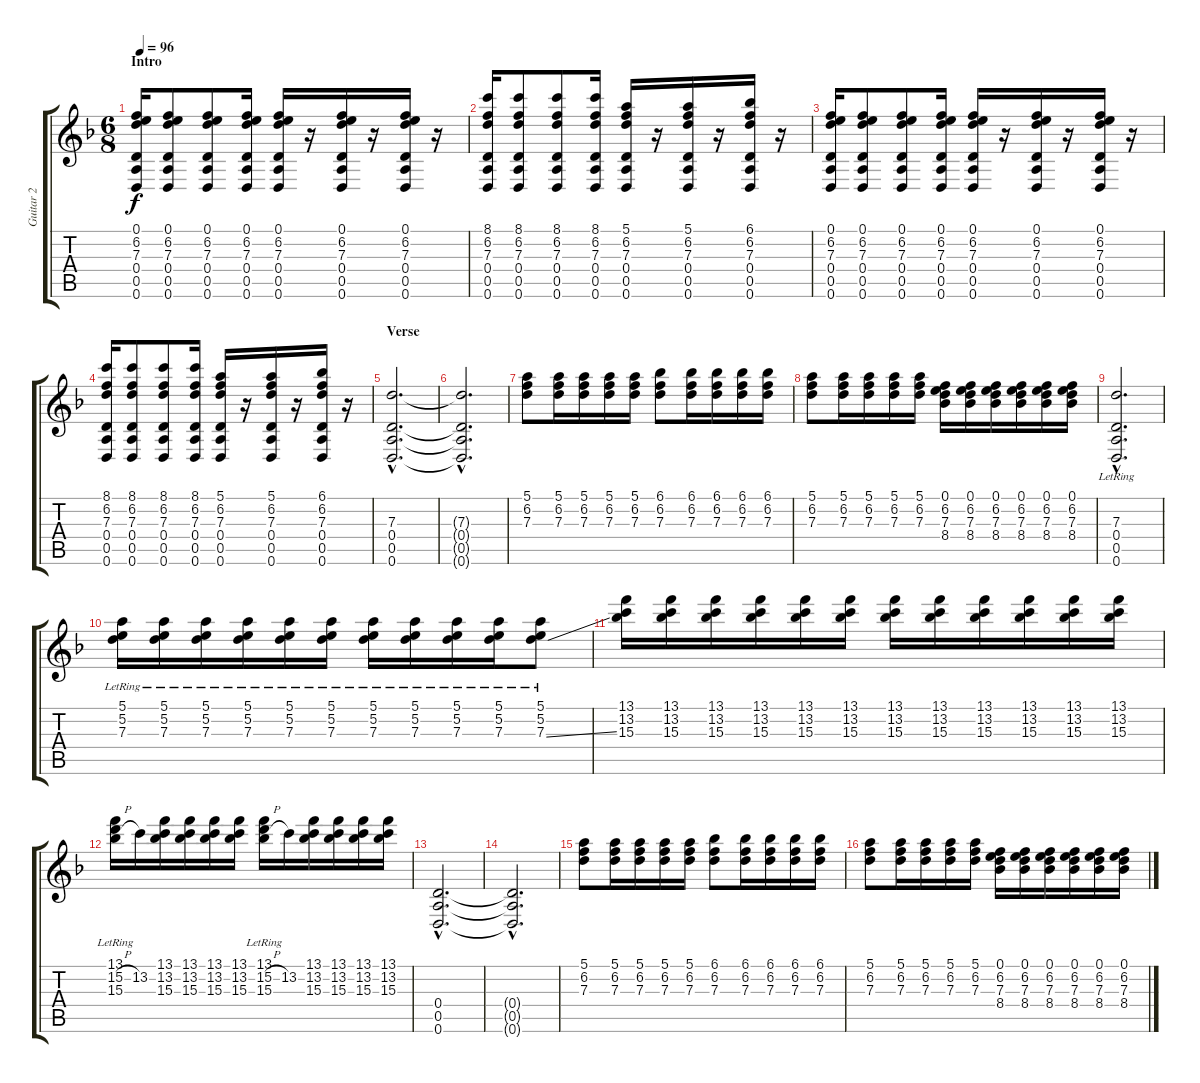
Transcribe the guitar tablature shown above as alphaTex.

\track ("Guitar 2" "Guitar 2") {instrument distortionguitar}
\staff {score tabs}
\tuning (E4 B3 G3 D3 A2 D2) {hide}
\ts (6 8)
\section ("" "Intro")
\tempo 96
\clef g2
\ks f
(0.1 6.2 7.3 0.4 0.5 0.6).16{dy f instrument distortionguitar} (0.1 6.2 7.3 0.4 0.5 0.6).8 (0.1 6.2 7.3 0.4 0.5 0.6).8 (0.1 6.2 7.3 0.4 0.5 0.6).16 (0.1 6.2 7.3 0.4 0.5 0.6).16 r.16 (0.1 6.2 7.3 0.4 0.5 0.6).16 r.16 (0.1 6.2 7.3 0.4 0.5 0.6).16 r.16 |
(8.1 6.2 7.3 0.4 0.5 0.6).16 (8.1 6.2 7.3 0.4 0.5 0.6).8 (8.1 6.2 7.3 0.4 0.5 0.6).8 (8.1 6.2 7.3 0.4 0.5 0.6).16 (5.1 6.2 7.3 0.4 0.5 0.6).16 r.16 (5.1 6.2 7.3 0.4 0.5 0.6).16 r.16 (6.1 6.2 7.3 0.4 0.5 0.6).16 r.16 |
(0.1 6.2 7.3 0.4 0.5 0.6).16 (0.1 6.2 7.3 0.4 0.5 0.6).8 (0.1 6.2 7.3 0.4 0.5 0.6).8 (0.1 6.2 7.3 0.4 0.5 0.6).16 (0.1 6.2 7.3 0.4 0.5 0.6).16 r.16 (0.1 6.2 7.3 0.4 0.5 0.6).16 r.16 (0.1 6.2 7.3 0.4 0.5 0.6).16 r.16 |
(8.1 6.2 7.3 0.4 0.5 0.6).16 (8.1 6.2 7.3 0.4 0.5 0.6).8 (8.1 6.2 7.3 0.4 0.5 0.6).8 (8.1 6.2 7.3 0.4 0.5 0.6).16 (5.1 6.2 7.3 0.4 0.5 0.6).16 r.16 (5.1 6.2 7.3 0.4 0.5 0.6).16 r.16 (6.1 6.2 7.3 0.4 0.5 0.6).16 r.16 |
\section ("" "Verse")
(7.3{hac} 0.4{hac} 0.5{hac} 0.6{hac}).2{d} |
(7.3{hac t} 0.4{hac t} 0.5{hac t} 0.6{hac t}).2{d} |
(5.1 6.2 7.3).8 (5.1 6.2 7.3).16 (5.1 6.2 7.3).16 (5.1 6.2 7.3).16 (5.1 6.2 7.3).16 (6.1 6.2 7.3).8 (6.1 6.2 7.3).16 (6.1 6.2 7.3).16 (6.1 6.2 7.3).16 (6.1 6.2 7.3).16 |
(5.1 6.2 7.3).8 (5.1 6.2 7.3).16 (5.1 6.2 7.3).16 (5.1 6.2 7.3).16 (5.1 6.2 7.3).16 (0.1 6.2 7.3 8.4).16 (0.1 6.2 7.3 8.4).16 (0.1 6.2 7.3 8.4).16 (0.1 6.2 7.3 8.4).16 (0.1 6.2 7.3 8.4).16 (0.1 6.2 7.3 8.4).16 |
(7.3{hac lr} 0.4{hac lr} 0.5{hac lr} 0.6{hac lr}).2{d} |
(5.1{lr} 5.2{lr} 7.3{lr}).16 (5.1{lr} 5.2{lr} 7.3{lr}).16 (5.1{lr} 5.2{lr} 7.3{lr}).16 (5.1{lr} 5.2{lr} 7.3{lr}).16 (5.1{lr} 5.2{lr} 7.3{lr}).16 (5.1{lr} 5.2{lr} 7.3{lr}).16 (5.1{lr} 5.2{lr} 7.3{lr}).16 (5.1{lr} 5.2{lr} 7.3{lr}).16 (5.1{lr} 5.2{lr} 7.3{lr}).16 (5.1{lr} 5.2{lr} 7.3{lr}).16 (5.1{lr} 5.2{lr} 7.3{ss}).8 |
(13.1 13.2 15.3).16 (13.1 13.2 15.3).16 (13.1 13.2 15.3).16 (13.1 13.2 15.3).16 (13.1 13.2 15.3).16 (13.1 13.2 15.3).16 (13.1 13.2 15.3).16 (13.1 13.2 15.3).16 (13.1 13.2 15.3).16 (13.1 13.2 15.3).16 (13.1 13.2 15.3).16 (13.1 13.2 15.3).16 |
(13.1{lr} 15.2{h} 15.3{lr}).16 13.2{lr}.16 (13.1 13.2 15.3).16 (13.1 13.2 15.3).16 (13.1 13.2 15.3).16 (13.1 13.2 15.3).16 (13.1{lr} 15.2{h} 15.3{lr}).16 13.2{lr}.16 (13.1 13.2 15.3).16 (13.1 13.2 15.3).16 (13.1 13.2 15.3).16 (13.1 13.2 15.3).16 |
(0.4{hac} 0.5{hac} 0.6{hac}).2{d} |
(0.4{hac t} 0.5{hac t} 0.6{hac t}).2{d} |
(5.1 6.2 7.3).8 (5.1 6.2 7.3).16 (5.1 6.2 7.3).16 (5.1 6.2 7.3).16 (5.1 6.2 7.3).16 (6.1 6.2 7.3).8 (6.1 6.2 7.3).16 (6.1 6.2 7.3).16 (6.1 6.2 7.3).16 (6.1 6.2 7.3).16 |
(5.1 6.2 7.3).8 (5.1 6.2 7.3).16 (5.1 6.2 7.3).16 (5.1 6.2 7.3).16 (5.1 6.2 7.3).16 (0.1 6.2 7.3 8.4).16 (0.1 6.2 7.3 8.4).16 (0.1 6.2 7.3 8.4).16 (0.1 6.2 7.3 8.4).16 (0.1 6.2 7.3 8.4).16 (0.1 6.2 7.3 8.4).16
